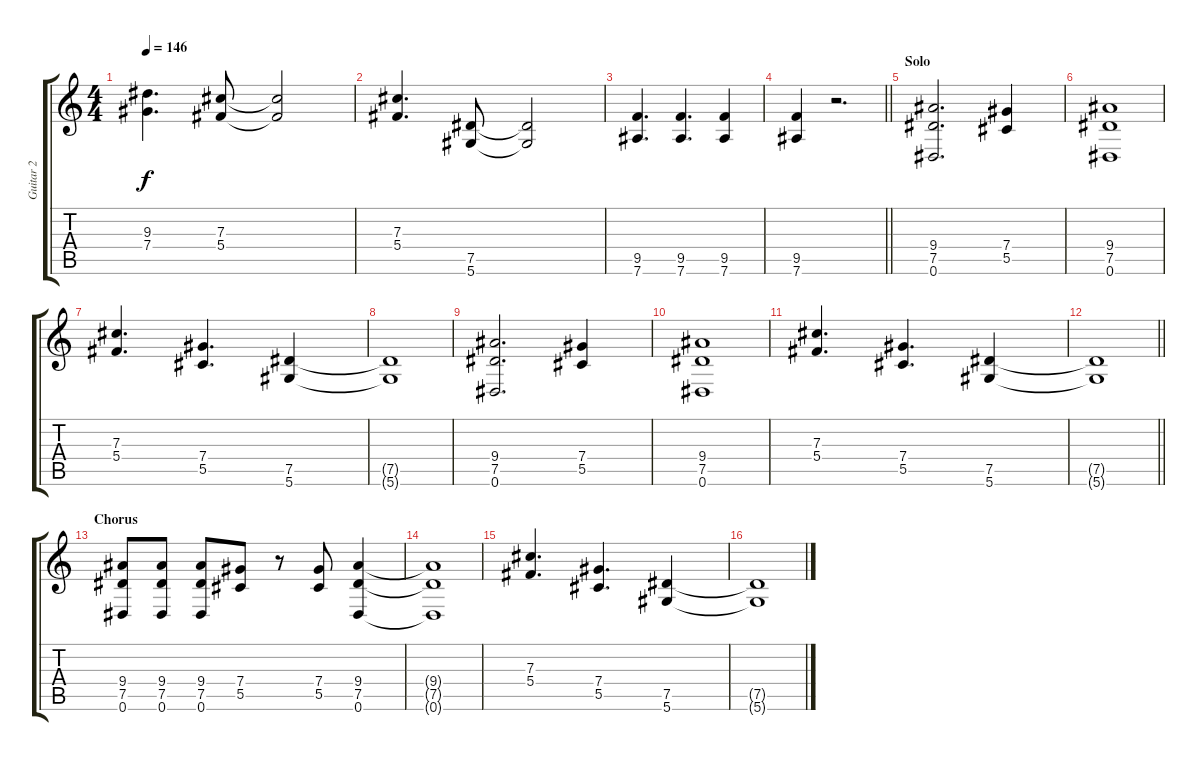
\track ("Guitar 2" "Guitar 2") {instrument distortionguitar}
\staff {score tabs}
\tuning (Eb4 Bb3 Gb3 Db3 Ab2 Eb2) {hide}
\ts (4 4)
\tempo 146
\clef g2
\ks c
(9.3 7.4).4{d dy f} (7.3 5.4).8 (7.3{t} 5.4{t}).2 |
(7.3 5.4).4{d} (7.5 5.6).8 (7.5{t} 5.6{t}).2 |
(9.5 7.6).4{d} (9.5 7.6).4{d} (9.5 7.6).4 |
\barLineRight lightlight
(9.5 7.6).4 r.2{d} |
\section ("" "Solo")
(9.4 7.5 0.6).2{d} (7.4 5.5).4 |
(9.4 7.5 0.6).1 |
(7.3 5.4).4{d} (7.4 5.5).4{d} (7.5 5.6).4 |
(7.5{t} 5.6{t}).1 |
(9.4 7.5 0.6).2{d} (7.4 5.5).4 |
(9.4 7.5 0.6).1 |
(7.3 5.4).4{d} (7.4 5.5).4{d} (7.5 5.6).4 |
\barLineRight lightlight
(7.5{t} 5.6{t}).1 |
\section ("" "Chorus")
(9.4 7.5 0.6).8 (9.4 7.5 0.6).8 (9.4 7.5 0.6).8 (7.4 5.5).8 r.8 (7.4 5.5).8 (9.4 7.5 0.6).4 |
(9.4{t} 7.5{t} 0.6{t}).1 |
(7.3 5.4).4{d} (7.4 5.5).4{d} (7.5 5.6).4 |
(7.5{t} 5.6{t}).1
